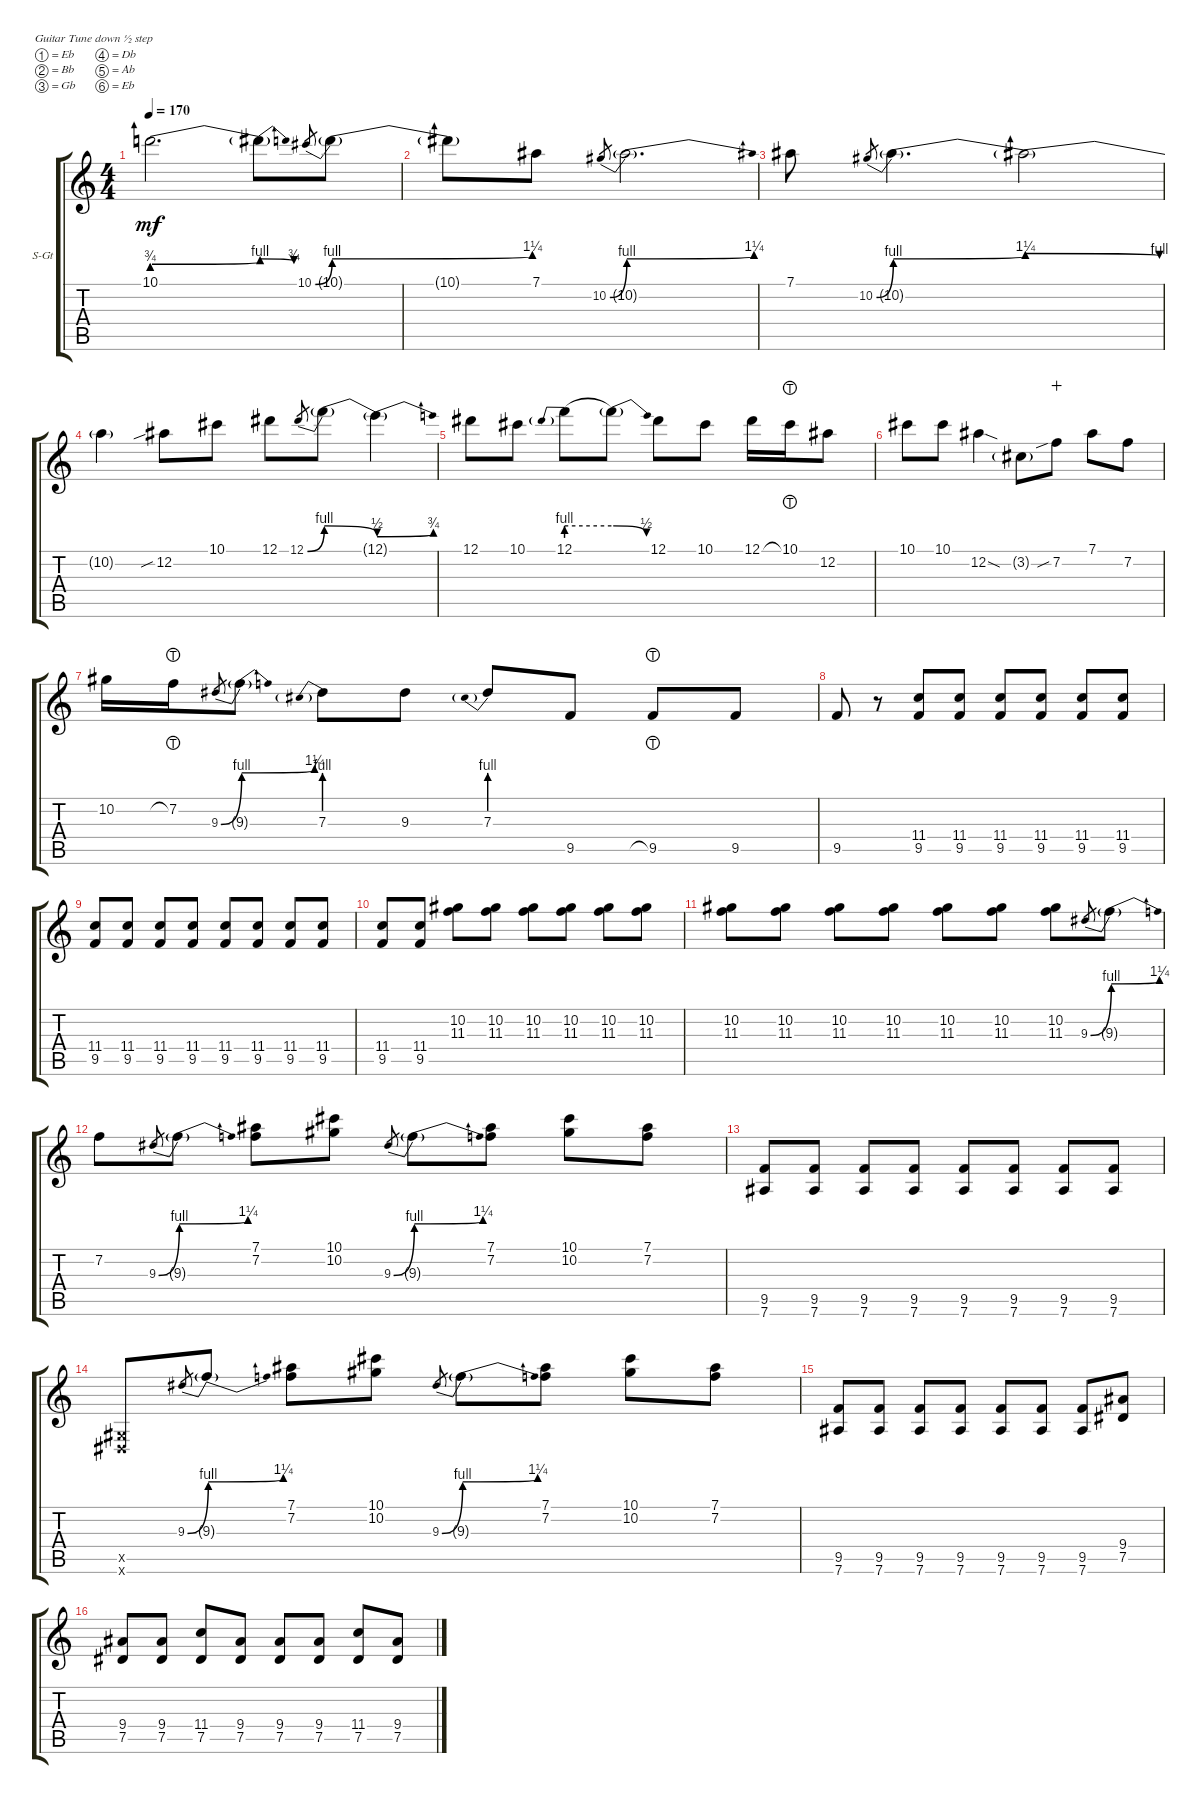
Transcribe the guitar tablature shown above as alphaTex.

\defaultSystemsLayout 4
\bracketExtendMode groupsimilarinstruments
\firstSystemTrackNameOrientation horizontal
\otherSystemsTrackNameOrientation horizontal
\track ("Steel Guitar" "S-Gt") {instrument acousticguitarsteel}
\staff {score tabs}
\tuning (Eb4 Bb3 Gb3 Db3 Ab2 Eb2)
\ts (4 4)
\tempo 170
\clef g2
\ks c
10.1{be (bend 0 3 14.399999999999999 4) t}.2{d dy mf} 10.1{be (release 0 4 0.6 3) t}.8 10.1{be (bend 0 0 15 4)}.8{gr} 10.1{be (bend 0 4 0.6 5) t}.8 |
10.1{t}.8 7.1.8 10.2{be (bend 0 0 15 4)}.8{gr} 10.2{be (bend 0 4 1.7999999999999998 5) t}.2{d} |
7.1.8 10.2{be (bend 0 0 15 4)}.8{gr} 10.2{be (bend 0 4 1.7999999999999998 5) t}.4{d} 10.2{be (release 0 5 15.6 4) t}.2 |
10.2{t}.4 12.2{sib}.8 10.1.8 12.1.8 12.1{be (bend 0 0 15 4)}.8{gr} 12.1{be (release 0 4 15.6 2) t}.8 12.1{be (bend 0 2 0.6 3) t}.4 |
12.1.8 10.1.8 12.1{be (prebend 0 4 60 4)}.8 12.1{be (release 0 4 16.2 2) t}.8 12.1.8 10.1.8 12.1.16 10.1{lht}.16 12.2.8 |
10.1.8 10.1.8 12.2{sod}.4 3.2{g}.8 7.2{sib}.8{wahc} 7.1.8 7.2.8 |
10.2.16 7.2{lht}.16 9.3{be (bend 0 0 15 4)}.8{gr} 9.3{be (bend 0 4 16.2 5) t}.8 7.3{be (prebend 0 4 60 4)}.8 9.3.8 7.3{be (prebend 0 4 60 4)}.8 9.5.8 9.5{lht}.8 9.5.8 |
9.5.8 r.8 (9.5 11.4).8 (11.4 9.5).8 (11.4 9.5).8 (11.4 9.5).8 (11.4 9.5).8 (11.4 9.5).8 |
(11.4 9.5).8 (11.4 9.5).8 (11.4 9.5).8 (11.4 9.5).8 (11.4 9.5).8 (11.4 9.5).8 (11.4 9.5).8 (11.4 9.5).8 |
(11.4 9.5).8 (11.4 9.5).8 (11.3 10.2).8 (11.3 10.2).8 (11.3 10.2).8 (11.3 10.2).8 (11.3 10.2).8 (11.3 10.2).8 |
(11.3 10.2).8 (11.3 10.2).8 (11.3 10.2).8 (11.3 10.2).8 (11.3 10.2).8 (11.3 10.2).8 (11.3 10.2).8 9.3{be (bend 0 0 15 4)}.8{gr} 9.3{be (bend 0 4 16.2 5) t}.8 |
7.2.8 9.3{be (bend 0 0 15 4)}.8{gr} 9.3{be (bend 0 4 16.2 5) t}.8 (7.1 7.2).8 (10.2 10.1).8 9.3{be (bend 0 0 15 4)}.8{gr} 9.3{be (bend 0 4 16.2 5) t}.8 (7.1 7.2).8 (10.1 10.2).8 (7.2 7.1).8 |
(9.5 7.6).8 (9.5 7.6).8 (9.5 7.6).8 (9.5 7.6).8 (9.5 7.6).8 (9.5 7.6).8 (9.5 7.6).8 (9.5 7.6).8 |
(0.6{x} 0.5{x}).8 9.3{be (bend 0 0 15 4)}.8{gr} 9.3{be (bend 0 4 16.2 5) t}.8 (7.1 7.2).8 (10.1 10.2).8 9.3{be (bend 0 0 15 4)}.8{gr} 9.3{be (bend 0 4 16.2 5) t}.8 (7.1 7.2).8 (10.1 10.2).8 (7.2 7.1).8 |
(7.6 9.5).8 (7.6 9.5).8 (7.6 9.5).8 (7.6 9.5).8 (7.6 9.5).8 (7.6 9.5).8 (7.6 9.5).8 (7.5 9.4).8 |
(7.5 9.4).8 (7.5 9.4).8 (7.5 11.4).8 (7.5 9.4).8 (7.5 9.4).8 (7.5 9.4).8 (7.5 11.4).8 (7.5 9.4).8
